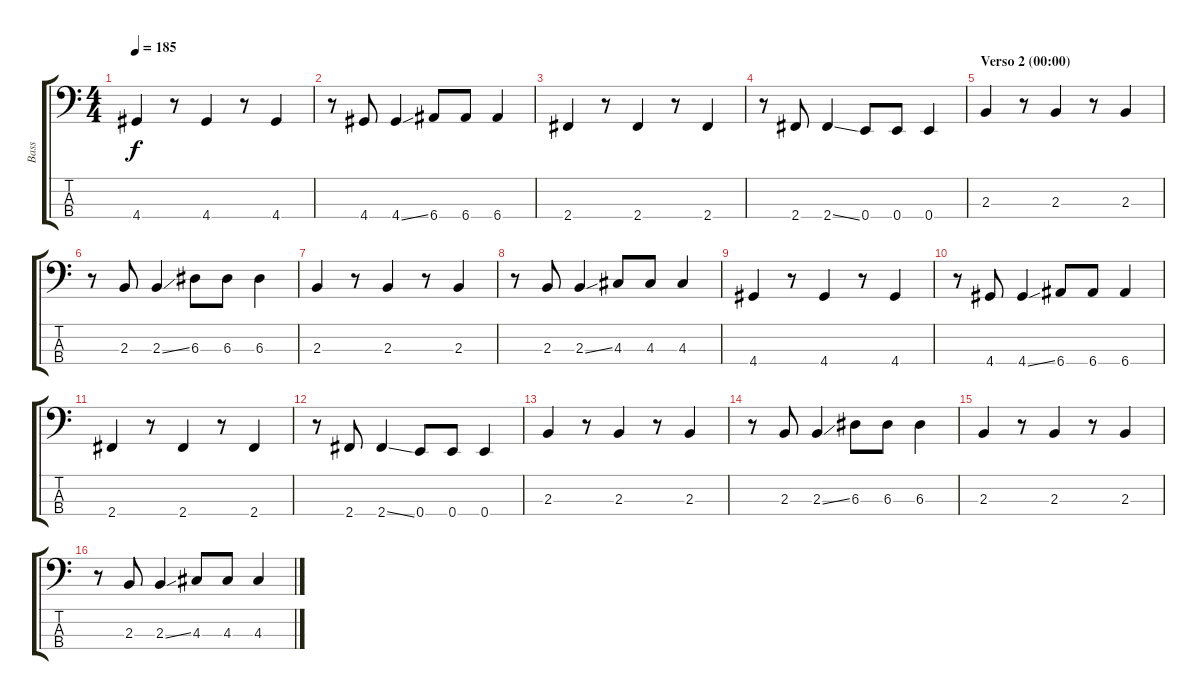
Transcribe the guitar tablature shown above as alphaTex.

\track ("Bass" "Bass") {instrument electricbasspick}
\staff {score tabs}
\tuning (G2 D2 A1 E1) {hide}
\ts (4 4)
\tempo 185
\clef f4
\ks c
4.4.4{dy f} r.8 4.4.4 r.8 4.4.4 |
r.8 4.4.8 4.4{ss}.4 6.4.8 6.4.8 6.4.4 |
2.4.4 r.8 2.4.4 r.8 2.4.4 |
r.8 2.4.8 2.4{ss}.4 0.4.8 0.4.8 0.4.4 |
\section ("" "Verso 2 (00:00)")
2.3.4 r.8 2.3.4 r.8 2.3.4 |
r.8 2.3.8 2.3{ss}.4 6.3.8 6.3.8 6.3.4 |
2.3.4 r.8 2.3.4 r.8 2.3.4 |
r.8 2.3.8 2.3{ss}.4 4.3.8 4.3.8 4.3.4 |
4.4.4 r.8 4.4.4 r.8 4.4.4 |
r.8 4.4.8 4.4{ss}.4 6.4.8 6.4.8 6.4.4 |
2.4.4 r.8 2.4.4 r.8 2.4.4 |
r.8 2.4.8 2.4{ss}.4 0.4.8 0.4.8 0.4.4 |
2.3.4 r.8 2.3.4 r.8 2.3.4 |
r.8 2.3.8 2.3{ss}.4 6.3.8 6.3.8 6.3.4 |
2.3.4 r.8 2.3.4 r.8 2.3.4 |
r.8 2.3.8 2.3{ss}.4 4.3.8 4.3.8 4.3.4
